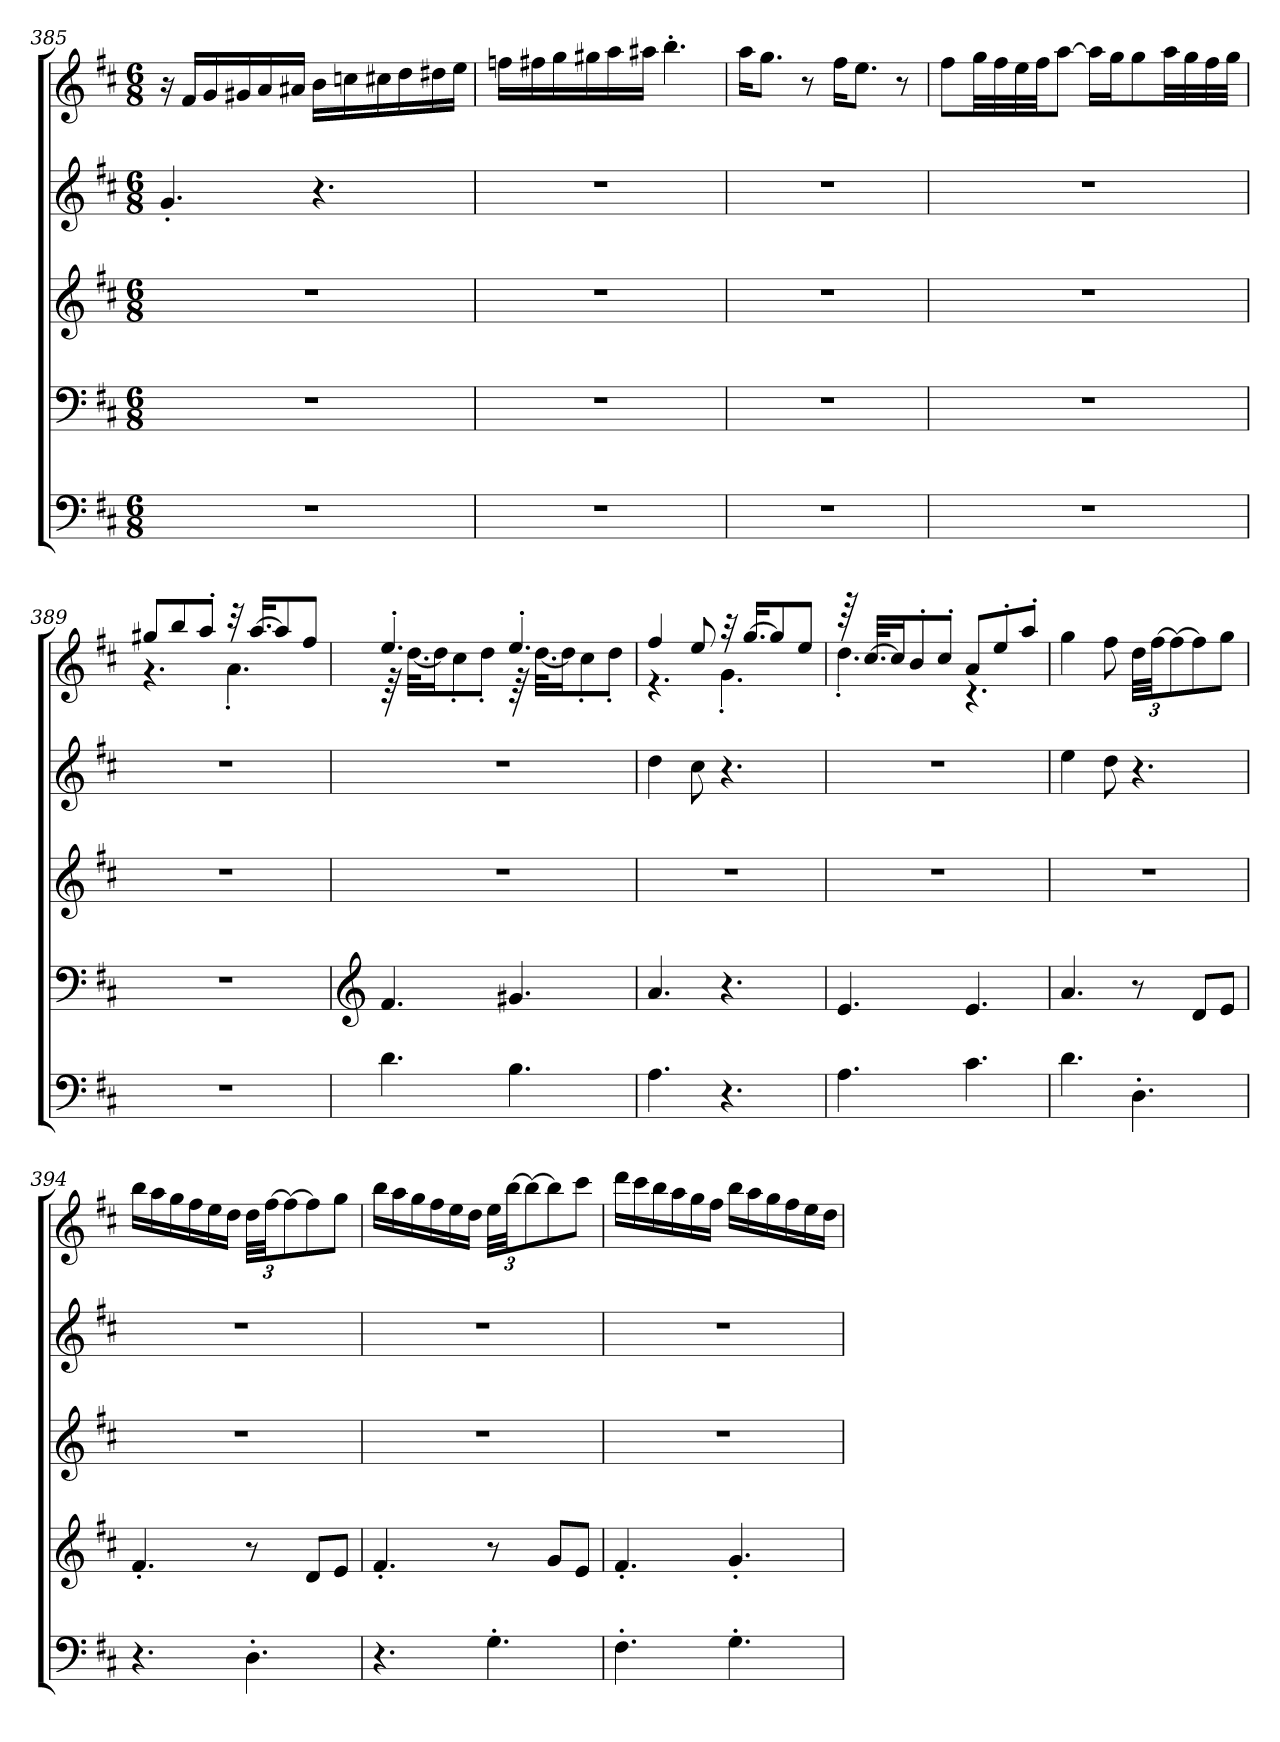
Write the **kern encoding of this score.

**kern	**kern	**kern	**kern	**kern
*part5	*part4	*part3	*part2	*part1
*staff5	*staff4	*staff3	*staff2	*staff1
!!LO:PB:g=z
*clefF4	*clefF4	*clefG2	*clefG2	*clefG2
*k[f#c#]	*k[f#c#]	*k[f#c#]	*k[f#c#]	*k[f#c#]
*M6/8	*M6/8	*M6/8	*M6/8	*M6/8
*MM178	*MM178	*MM178	*MM178	*MM178
=385	=385	=385	=385	=385
2.r	2.r	2.r	4.g'/	16r
*	*	*	*	*MM179
.	.	.	.	16f#/LL
.	.	.	.	16g/
.	.	.	.	16g#X/
.	.	.	.	16a/
.	.	.	.	16a#X/JJ
.	.	.	4.r	16b\LL
.	.	.	.	16ccn\
.	.	.	.	16cc#X\
.	.	.	.	16dd\
.	.	.	.	16dd#X\
.	.	.	.	16ee\JJ
=386	=386	=386	=386	=386
2.r	2.r	2.r	2.r	16ffn\LL
.	.	.	.	16ff#X\
.	.	.	.	16gg\
.	.	.	.	16gg#X\
.	.	.	.	16aa\
*	*	*	*	*MM178
.	.	.	.	16aa#X\JJ
*	*	*	*	*MM38
.	.	.	.	4.bb'\
=387	=387	=387	=387	=387
*	*	*	*	*MM71
2.r	2.r	2.r	2.r	16aa\KL
.	.	.	.	8.gg\J
.	.	.	.	8r
.	.	.	.	16ff#\KL
.	.	.	.	8.ee\J
.	.	.	.	8r
!!LO:LB:g=z
=388	=388	=388	=388	=388
*	*	*	*	*MM71
2.r	2.r	2.r	2.r	8ff#\L
.	.	.	.	32gg\LL
.	.	.	.	32ff#\
.	.	.	.	32ee\
*	*	*	*	*MM67
.	.	.	.	32ff#\JJ
*	*	*	*	*MM71
.	.	.	.	[8aa\J
.	.	.	.	16aa\LL]
.	.	.	.	16gg\J
.	.	.	.	8gg\
.	.	.	.	32aa\LL
.	.	.	.	32gg\
.	.	.	.	32ff#\
*	*	*	*	*MM69
.	.	.	.	32gg\JJJ
=389	=389	=389	=389	=389
*	*	*	*	*MM120
*	*	*	*	*^
2.r	2.r	2.r	2.r	8gg#X/L	4.r
.	.	.	.	8bb/	.
*	*	*	*	*MM42	*
.	.	.	.	8aa'/J	.
*	*	*	*	*MM141	*
.	.	.	.	32r	4.a'\
.	.	.	.	[16.aa/KL	.
.	.	.	.	8aa/]	.
.	.	.	.	8ff#/J	.
=390	=390	=390	=390	=390	=390
*	*clefG2	*	*	*	*
*	*	*	*	*MM141	*
4.d\	4.f#/	2.r	2.r	4.ee'/	64r
.	.	.	.	.	[32.dd\KLL
.	.	.	.	.	16dd\J]
.	.	.	.	.	8cc#'\
.	.	.	.	.	8dd'\J
4.B\	4.g#X/	.	.	4.ee'/	64r
.	.	.	.	.	[32.dd\KLL
.	.	.	.	.	16dd\J]
.	.	.	.	.	8cc#'\
.	.	.	.	.	8dd'\J
!!LO:PB:g=z	!!
=391	=391	=391	=391	=391	=391
4.A\	4.a/	2.r	4dd\	4ff#/	4.r
.	.	.	8cc#\	8ee/	.
*	*	*	*	*MM141	*
4.r	4.r	.	4.r	32r	4.g'\
.	.	.	.	[16.gg/KL	.
.	.	.	.	8gg/]	.
.	.	.	.	8ee/J	.
=392	=392	=392	=392	=392	=392
4.A\	4.e/	2.r	2.r	64r	4.dd'\
.	.	.	.	[32.cc#/KLL	.
.	.	.	.	16cc#/J]	.
.	.	.	.	8b'/	.
.	.	.	.	8cc#'/J	.
4.c#\	4.e/	.	.	8a/L	4.r
.	.	.	.	8ee'/	.
.	.	.	.	8aa'/J	.
*	*	*	*	*v	*v
=393	=393	=393	=393	=393
4.d\	4.a/	2.r	4ee\	4gg\
.	.	.	8dd\	8ff#\
*	*	*	*	*Xbrackettup
*	*	*	*	*MM141
4.D'\	8r	.	4.r	48dd\LLL
.	.	.	.	[48ff#\JJ
.	.	.	.	12ff#\_
.	8d/L	.	.	8ff#\]
.	8e/J	.	.	8gg\J
=394	=394	=394	=394	=394
4.r	4.f#'/	2.r	2.r	16bb\LL
.	.	.	.	16aa\
.	.	.	.	16gg\
.	.	.	.	16ff#\
.	.	.	.	16ee\
.	.	.	.	16dd\JJ
*	*	*	*	*MM141
4.D'\	8r	.	.	48dd\LLL
.	.	.	.	[48ff#\JJ
.	.	.	.	12ff#\_
.	8d/L	.	.	8ff#\]
.	8e/J	.	.	8gg\J
!!LO:LB:g=z
=395	=395	=395	=395	=395
4.r	4.f#'/	2.r	2.r	16bb\LL
.	.	.	.	16aa\
.	.	.	.	16gg\
.	.	.	.	16ff#\
.	.	.	.	16ee\
.	.	.	.	16dd\JJ
*	*	*	*	*MM141
4.G'\	8r	.	.	48ee\LLL
.	.	.	.	[48bb\JJ
.	.	.	.	12bb\_
.	8g/L	.	.	8bb\]
.	8e/J	.	.	8ccc#\J
=396	=396	=396	=396	=396
4.F#'\	4.f#'/	2.r	2.r	16ddd\LL
.	.	.	.	16ccc#\
.	.	.	.	16bb\
.	.	.	.	16aa\
.	.	.	.	16gg\
.	.	.	.	16ff#\JJ
4.G'\	4.g'/	.	.	16bb\LL
.	.	.	.	16aa\
.	.	.	.	16gg\
.	.	.	.	16ff#\
.	.	.	.	16ee\
.	.	.	.	16dd\JJ
=	=	=	=	=
*-	*-	*-	*-	*-
